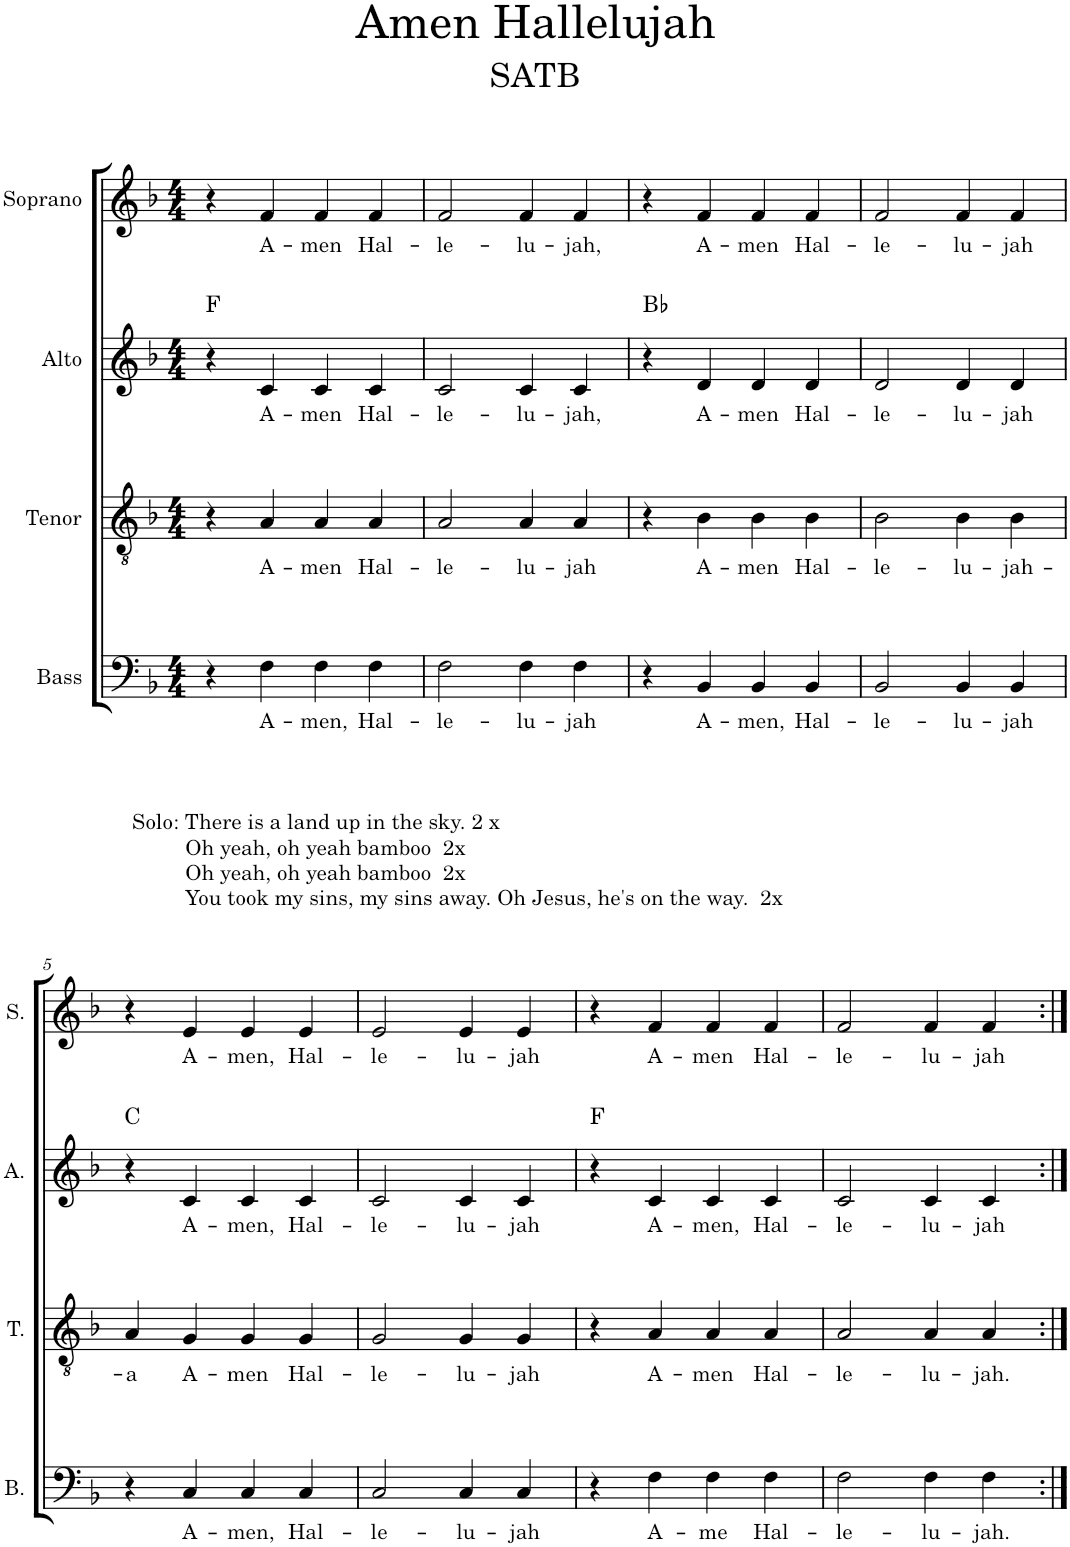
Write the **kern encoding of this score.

**kern	**text	**kern	**text	**kern	**text	**harte	**kern	**text
*part4	*part4	*part3	*part3	*part2	*part2	*part2	*part1	*part1
*staff4	*staff4	*staff3	*staff3	*staff2	*staff2	*	*staff1	*staff1
*I"Bass	*	*I"Tenor	*	*I"Alto	*	*	*I"Soprano	*
*I'B.	*	*I'T.	*	*I'A.	*	*	*I'S.	*
*clefF4	*	*clefGv2	*	*clefG2	*	*	*clefG2	*
*k[b-]	*	*k[b-]	*	*k[b-]	*	*	*k[b-]	*
*M4/4	*	*M4/4	*	*M4/4	*	*	*M4/4	*
=1	=1	=1	=1	=1	=1	=1	=1	=1
4r	.	4r	.	4r	.	F:maj	4r	.
!	!LO:LY:b	!	!LO:LY:b	!	!LO:LY:b	!	!	!LO:LY:b
4F\	A-	4A/	A-	4c/	A-	.	4f/	A-
!	!LO:LY:b	!	!LO:LY:b	!	!LO:LY:b	!	!	!LO:LY:b
4F\	-men,	4A/	-men	4c/	-men	.	4f/	-men
!	!LO:LY:b	!	!LO:LY:b	!	!LO:LY:b	!	!	!LO:LY:b
4F\	Hal-	4A/	Hal-	4c/	Hal-	.	4f/	Hal-
=2	=2	=2	=2	=2	=2	=2	=2	=2
!	!LO:LY:b	!	!LO:LY:b	!	!LO:LY:b	!	!	!LO:LY:b
2F\	-le-	2A/	-le-	2c/	-le-	.	2f/	-le-
!	!LO:LY:b	!	!LO:LY:b	!	!LO:LY:b	!	!	!LO:LY:b
4F\	-lu-	4A/	-lu-	4c/	-lu-	.	4f/	-lu-
!	!LO:LY:b	!	!LO:LY:b	!	!LO:LY:b	!	!	!LO:LY:b
4F\	-jah	4A/	-jah	4c/	-jah,	.	4f/	-jah,
=3	=3	=3	=3	=3	=3	=3	=3	=3
4r	.	4r	.	4r	.	Bb:maj	4r	.
!	!LO:LY:b	!	!LO:LY:b	!	!LO:LY:b	!	!	!LO:LY:b
4BB-/	A-	4B-\	A-	4d/	A-	.	4f/	A-
!	!LO:LY:b	!	!LO:LY:b	!	!LO:LY:b	!	!	!LO:LY:b
4BB-/	-men,	4B-\	-men	4d/	-men	.	4f/	-men
!	!LO:LY:b	!	!LO:LY:b	!	!LO:LY:b	!	!	!LO:LY:b
4BB-/	Hal-	4B-\	Hal-	4d/	Hal-	.	4f/	Hal-
=4	=4	=4	=4	=4	=4	=4	=4	=4
!	!LO:LY:b	!	!LO:LY:b	!	!LO:LY:b	!	!	!LO:LY:b
2BB-/	-le-	2B-\	-le-	2d/	-le-	.	2f/	-le-
!	!LO:LY:b	!	!LO:LY:b	!	!LO:LY:b	!	!	!LO:LY:b
4BB-/	-lu-	4B-\	-lu-	4d/	-lu-	.	4f/	-lu-
!	!LO:LY:b	!	!LO:LY:b	!	!LO:LY:b	!	!	!LO:LY:b
4BB-/	-jah	4B-\	-jah-	4d/	-jah	.	4f/	-jah
!!LO:LB:g=z
=5	=5	=5	=5	=5	=5	=5	=5	=5
!	!	!	!	!	!	!	!LO:TX:a:t=Solo&colon; There is a land up in the sky. 2 x	!
!	!	!	!	!	!	!	!LO:TX:a:t=Oh yeah, oh yeah bamboo  2x	!
!	!	!	!	!	!	!	!LO:TX:a:t=Oh yeah, oh yeah bamboo  2x	!
!	!	!	!	!	!	!	!LO:TX:a:t=You took my sins, my sins away. Oh Jesus, he's on the way.  2x	!
!	!	!	!LO:LY:b	!	!	!	!	!
4r	.	4A/	-a	4r	.	C:maj	4r	.
!	!LO:LY:b	!	!LO:LY:b	!	!LO:LY:b	!	!	!LO:LY:b
4C/	A-	4G/	A-	4c/	A-	.	4e/	A-
!	!LO:LY:b	!	!LO:LY:b	!	!LO:LY:b	!	!	!LO:LY:b
4C/	-men,	4G/	-men	4c/	-men,	.	4e/	-men,
!	!LO:LY:b	!	!LO:LY:b	!	!LO:LY:b	!	!	!LO:LY:b
4C/	Hal-	4G/	Hal-	4c/	Hal-	.	4e/	Hal-
=6	=6	=6	=6	=6	=6	=6	=6	=6
!	!LO:LY:b	!	!LO:LY:b	!	!LO:LY:b	!	!	!LO:LY:b
2C/	-le-	2G/	-le-	2c/	-le-	.	2e/	-le-
!	!LO:LY:b	!	!LO:LY:b	!	!LO:LY:b	!	!	!LO:LY:b
4C/	-lu-	4G/	-lu-	4c/	-lu-	.	4e/	-lu-
!	!LO:LY:b	!	!LO:LY:b	!	!LO:LY:b	!	!	!LO:LY:b
4C/	-jah	4G/	-jah	4c/	-jah	.	4e/	-jah
=7	=7	=7	=7	=7	=7	=7	=7	=7
4r	.	4r	.	4r	.	F:maj	4r	.
!	!LO:LY:b	!	!LO:LY:b	!	!LO:LY:b	!	!	!LO:LY:b
4F\	A-	4A/	A-	4c/	A-	.	4f/	A-
!	!LO:LY:b	!	!LO:LY:b	!	!LO:LY:b	!	!	!LO:LY:b
4F\	-me	4A/	-men	4c/	-men,	.	4f/	-men
!	!LO:LY:b	!	!LO:LY:b	!	!LO:LY:b	!	!	!LO:LY:b
4F\	Hal-	4A/	Hal-	4c/	Hal-	.	4f/	Hal-
=8	=8	=8	=8	=8	=8	=8	=8	=8
!	!LO:LY:b	!	!LO:LY:b	!	!LO:LY:b	!	!	!LO:LY:b
2F\	-le-	2A/	-le-	2c/	-le-	.	2f/	-le-
!	!LO:LY:b	!	!LO:LY:b	!	!LO:LY:b	!	!	!LO:LY:b
4F\	-lu-	4A/	-lu-	4c/	-lu-	.	4f/	-lu-
!	!LO:LY:b	!	!LO:LY:b	!	!LO:LY:b	!	!	!LO:LY:b
4F\	-jah.	4A/	-jah.	4c/	-jah	.	4f/	-jah
=:|!	=:|!	=:|!	=:|!	=:|!	=:|!	=:|!	=:|!	=:|!
*-	*-	*-	*-	*-	*-	*-	*-	*-
